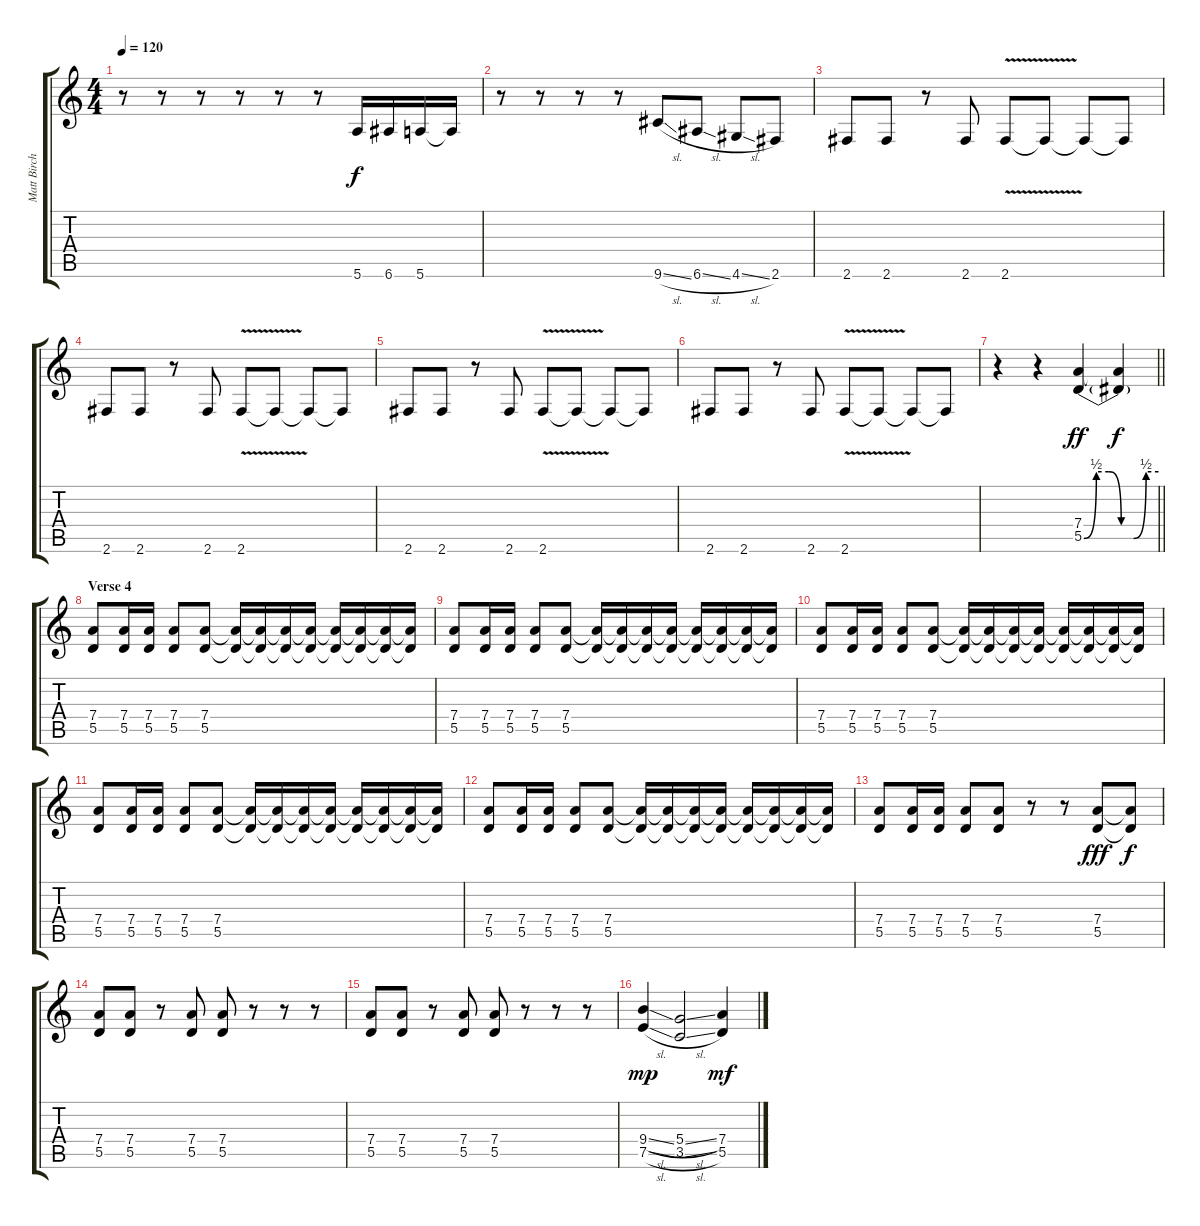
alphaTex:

\track ("Matt Birch" "Matt Birch") {instrument distortionguitar}
\staff {score tabs}
\tuning (E4 B3 G3 D3 A2 E2) {hide}
\ts (4 4)
\tempo 120
\clef g2
\ks c
r.8{dy f} r.8 r.8 r.8 r.8 r.8 5.6.16 6.6.16 5.6.16 5.6{t}.16 |
r.8 r.8 r.8 r.8 9.6{sl}.8 6.6{sl}.8 4.6{sl}.8 2.6.8 |
2.6.8 2.6.8 r.8 2.6.8 2.6{v}.8 2.6{t}.8 2.6{t}.8 2.6{t}.8 |
2.6.8 2.6.8 r.8 2.6.8 2.6{v}.8 2.6{t}.8 2.6{t}.8 2.6{t}.8 |
2.6.8 2.6.8 r.8 2.6.8 2.6{v}.8 2.6{t}.8 2.6{t}.8 2.6{t}.8 |
2.6.8 2.6.8 r.8 2.6.8 2.6{v}.8 2.6{t}.8 2.6{t}.8 2.6{t}.8 |
\barLineRight lightlight
r.4 r.4 (7.4 5.5{be (custom 0 0 10 2 20 2 30 0 40 0 50 2 60 2)}).4{dy ff} (7.4{t} 5.5{t}).4{dy f} |
\section ("" "Verse 4")
(7.4 5.5).8 (7.4 5.5).16 (7.4 5.5).16 (7.4 5.5).8 (7.4 5.5).8 (7.4{t} 5.5{t}).16 (7.4{t} 5.5{t}).16 (7.4{t} 5.5{t}).16 (7.4{t} 5.5{t}).16 (7.4{t} 5.5{t}).16 (7.4{t} 5.5{t}).16 (7.4{t} 5.5{t}).16 (7.4{t} 5.5{t}).16 |
(7.4 5.5).8 (7.4 5.5).16 (7.4 5.5).16 (7.4 5.5).8 (7.4 5.5).8 (7.4{t} 5.5{t}).16 (7.4{t} 5.5{t}).16 (7.4{t} 5.5{t}).16 (7.4{t} 5.5{t}).16 (7.4{t} 5.5{t}).16 (7.4{t} 5.5{t}).16 (7.4{t} 5.5{t}).16 (7.4{t} 5.5{t}).16 |
(7.4 5.5).8 (7.4 5.5).16 (7.4 5.5).16 (7.4 5.5).8 (7.4 5.5).8 (7.4{t} 5.5{t}).16 (7.4{t} 5.5{t}).16 (7.4{t} 5.5{t}).16 (7.4{t} 5.5{t}).16 (7.4{t} 5.5{t}).16 (7.4{t} 5.5{t}).16 (7.4{t} 5.5{t}).16 (7.4{t} 5.5{t}).16 |
(7.4 5.5).8 (7.4 5.5).16 (7.4 5.5).16 (7.4 5.5).8 (7.4 5.5).8 (7.4{t} 5.5{t}).16 (7.4{t} 5.5{t}).16 (7.4{t} 5.5{t}).16 (7.4{t} 5.5{t}).16 (7.4{t} 5.5{t}).16 (7.4{t} 5.5{t}).16 (7.4{t} 5.5{t}).16 (7.4{t} 5.5{t}).16 |
(7.4 5.5).8 (7.4 5.5).16 (7.4 5.5).16 (7.4 5.5).8 (7.4 5.5).8 (7.4{t} 5.5{t}).16 (7.4{t} 5.5{t}).16 (7.4{t} 5.5{t}).16 (7.4{t} 5.5{t}).16 (7.4{t} 5.5{t}).16 (7.4{t} 5.5{t}).16 (7.4{t} 5.5{t}).16 (7.4{t} 5.5{t}).16 |
(7.4 5.5).8 (7.4 5.5).16 (7.4 5.5).16 (7.4 5.5).8 (7.4 5.5).8 r.8 r.8 (7.4 5.5).8{dy fff} (7.4{t} 5.5{t}).8{dy f} |
(7.4 5.5).8 (7.4 5.5).8 r.8 (7.4 5.5).8 (7.4 5.5).8 r.8 r.8 r.8 |
(7.4 5.5).8 (7.4 5.5).8 r.8 (7.4 5.5).8 (7.4 5.5).8 r.8 r.8 r.8 |
(9.4{sl} 7.5{sl}).4{dy mp} (5.4{sl} 3.5{sl}).2 (7.4 5.5).4{dy mf}
